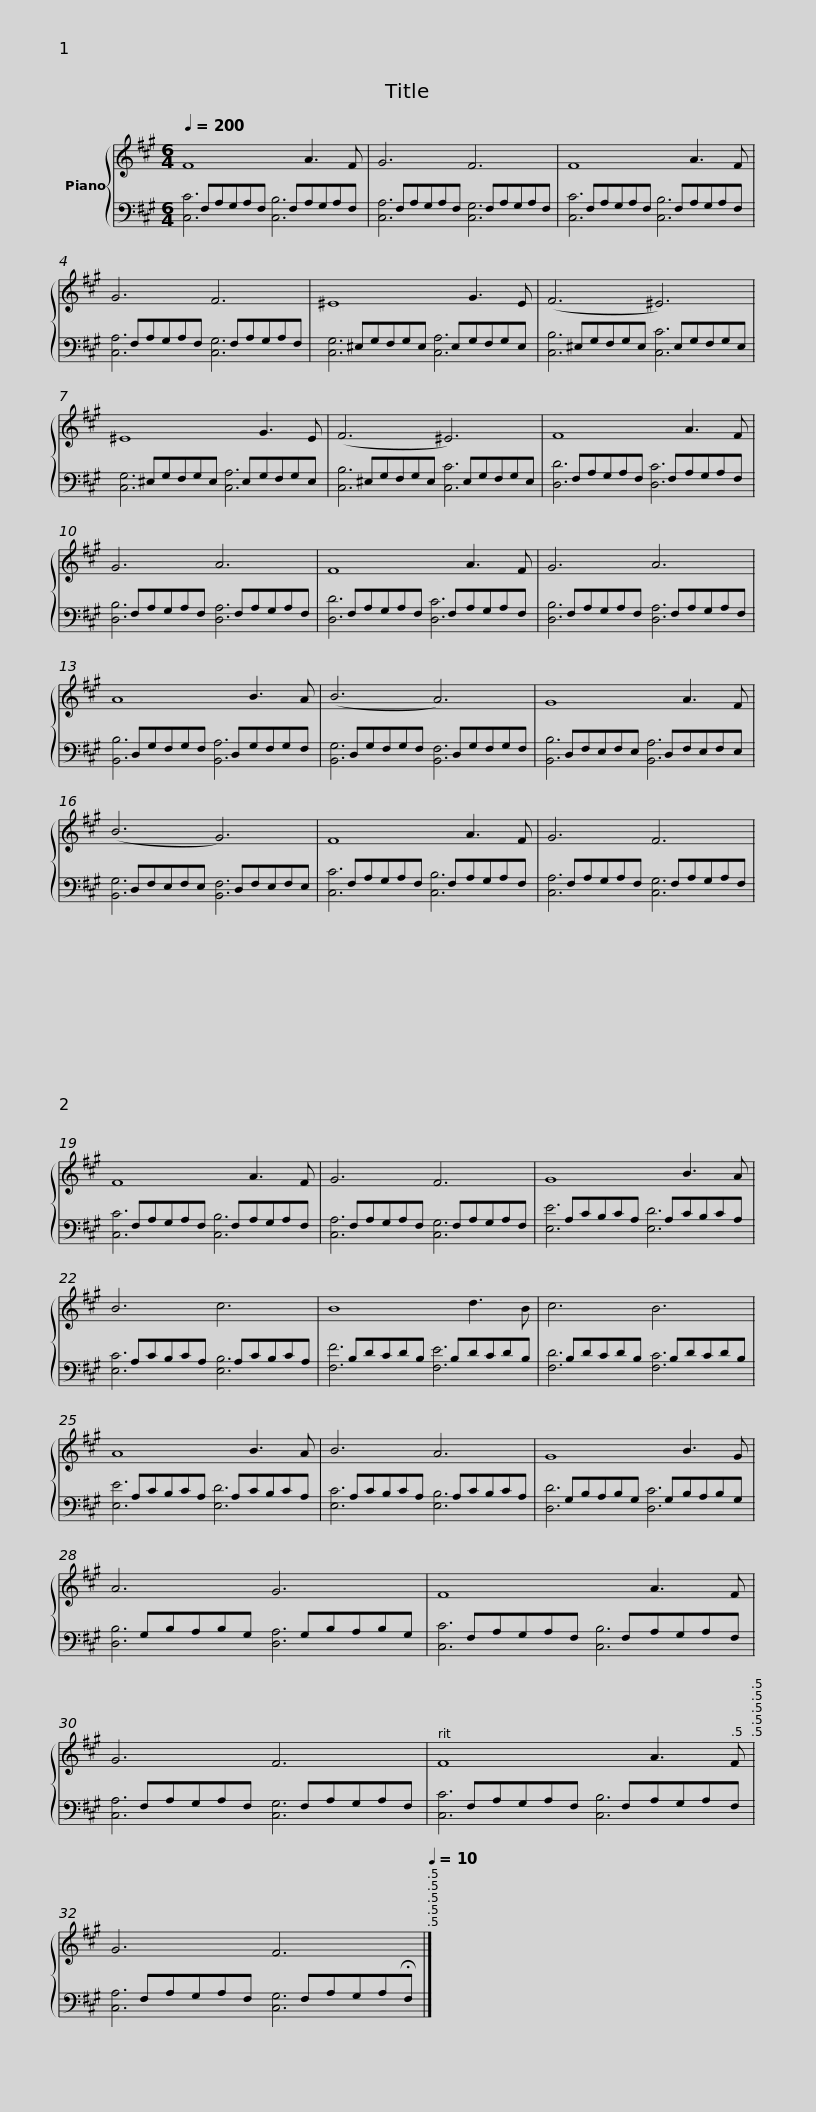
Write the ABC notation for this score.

X:1
%%score { 1 | ( 2 3 ) }
L:1/8
Q:1/4=200
M:6/4
I:linebreak $
K:A
V:1 treble
V:2 bass
V:3 bass
V:1
 F8 A3 F | G6 F6 | F8 A3 F | G6 F6 |$ ^E8 G3 E | %5
 (F6 ^E6) | ^E8 G3 E |$ (F6 ^E6) | F8 A3 F | G6 A6 | %10
 F8 A3 F |$ G6 A6 | A8 B3 A | (B6 A6) | G8 A3 F |$ %15
 (B6 G6) | F8 A3 F | G6 F6 | F8 A3 F |$ G6 F6 | %20
 G8 B3 A | B6 c6 |$ B8 d3 B | c6 B6 | A8 B3 A |$ %25
 B6 A6 | G8 B3 G | A6 G6 | F8 A3 F |$ G6 F6 | %30
[Q:1/4=120] F8[Q:1/4=100] A3[Q:1/4=92] F[Q:1/4=117][Q:1/4=115][Q:1/4=112][Q:1/4=110][Q:1/4=107][Q:1/4=105][Q:1/4=102][Q:1/4=97][Q:1/4=95] |[Q:1/4=90] G6[Q:1/4=75] F6[Q:1/4=87][Q:1/4=85][Q:1/4=82][Q:1/4=80][Q:1/4=77][Q:1/4=72][Q:1/4=70][Q:1/4=67][Q:1/4=65][Q:1/4=10] |] %32
V:2
 x F,A,G,A,F, x F,A,G,A,F, | x F,A,G,A,F, x F,A,G,A,F, | x F,A,G,A,F, x F,A,G,A,F, | x F,A,G,A,F, x F,A,G,A,F, |$ x ^E,G,F,G,E, x E,G,F,G,E, | %5
 x ^E,G,F,G,E, x E,G,F,G,E, | x ^E,G,F,G,E, x E,G,F,G,E, |$ x ^E,G,F,G,E, x E,G,F,G,E, | x F,A,G,A,F, x F,A,G,A,F, | x F,A,G,A,F, x F,A,G,A,F, | %10
 x F,A,G,A,F, x F,A,G,A,F, |$ x F,A,G,A,F, x F,A,G,A,F, | x D,G,F,G,F, x D,G,F,G,F, | x D,G,F,G,F, x D,G,F,G,F, | x D,F,E,F,E, x D,F,E,F,E, |$ %15
 x D,F,E,F,E, x D,F,E,F,E, | x F,A,G,A,F, x F,A,G,A,F, | x F,A,G,A,F, x F,A,G,A,F, | x F,A,G,A,F, x F,A,G,A,F, |$ x F,A,G,A,F, x F,A,G,A,F, | %20
 x A,CB,CA, x A,CB,CA, | x A,CB,CA, x A,CB,CA, |$ x B,DCDB, x B,DCDB, | x B,DCDB, x B,DCDB, | x A,CB,CA, x A,CB,CA, |$ %25
 x A,CB,CA, x A,CB,CA, | x G,B,A,B,G, x G,B,A,B,G, | x G,B,A,B,G, x G,B,A,B,G, | x F,A,G,A,F, x F,A,G,A,F, |$ x F,A,G,A,F, x F,A,G,A,F, | %30
 x F,A,G,A,F, x F,A,G,A,F, | x F,A,G,A,F, x F,A,G,A,!fermata!F, |] %32
V:3
 [C,C]6 [C,B,]6 | [C,A,]6 [C,G,]6 | [C,C]6 [C,B,]6 | [C,A,]6 [C,G,]6 |$ [C,G,]6 [C,A,]6 | %5
 [C,B,]6 [C,C]6 | [C,G,]6 [C,A,]6 |$ [C,B,]6 [C,C]6 | [D,D]6 [D,C]6 | [D,B,]6 [D,A,]6 | %10
 [D,D]6 [D,C]6 |$ [D,B,]6 [D,A,]6 | [B,,B,]6 [B,,A,]6 | [B,,G,]6 [B,,F,]6 | [B,,B,]6 [B,,A,]6 |$ %15
 [B,,G,]6 [B,,F,]6 | [C,C]6 [C,B,]6 | [C,A,]6 [C,G,]6 | [C,C]6 [C,B,]6 |$ [C,A,]6 [C,G,]6 | %20
 [E,E]6 [E,D]6 | [E,C]6 [E,B,]6 |$ [F,F]6 [F,E]6 | [F,D]6 [F,C]6 | [E,E]6 [E,D]6 |$ %25
 [E,C]6 [E,B,]6 | [D,D]6 [D,C]6 | [D,B,]6 [D,A,]6 | [C,C]6 [C,B,]6 |$ [C,A,]6 [C,G,]6 | %30
 [C,C]6 [C,B,]6 | [C,A,]6 [C,G,]6 |] %32
